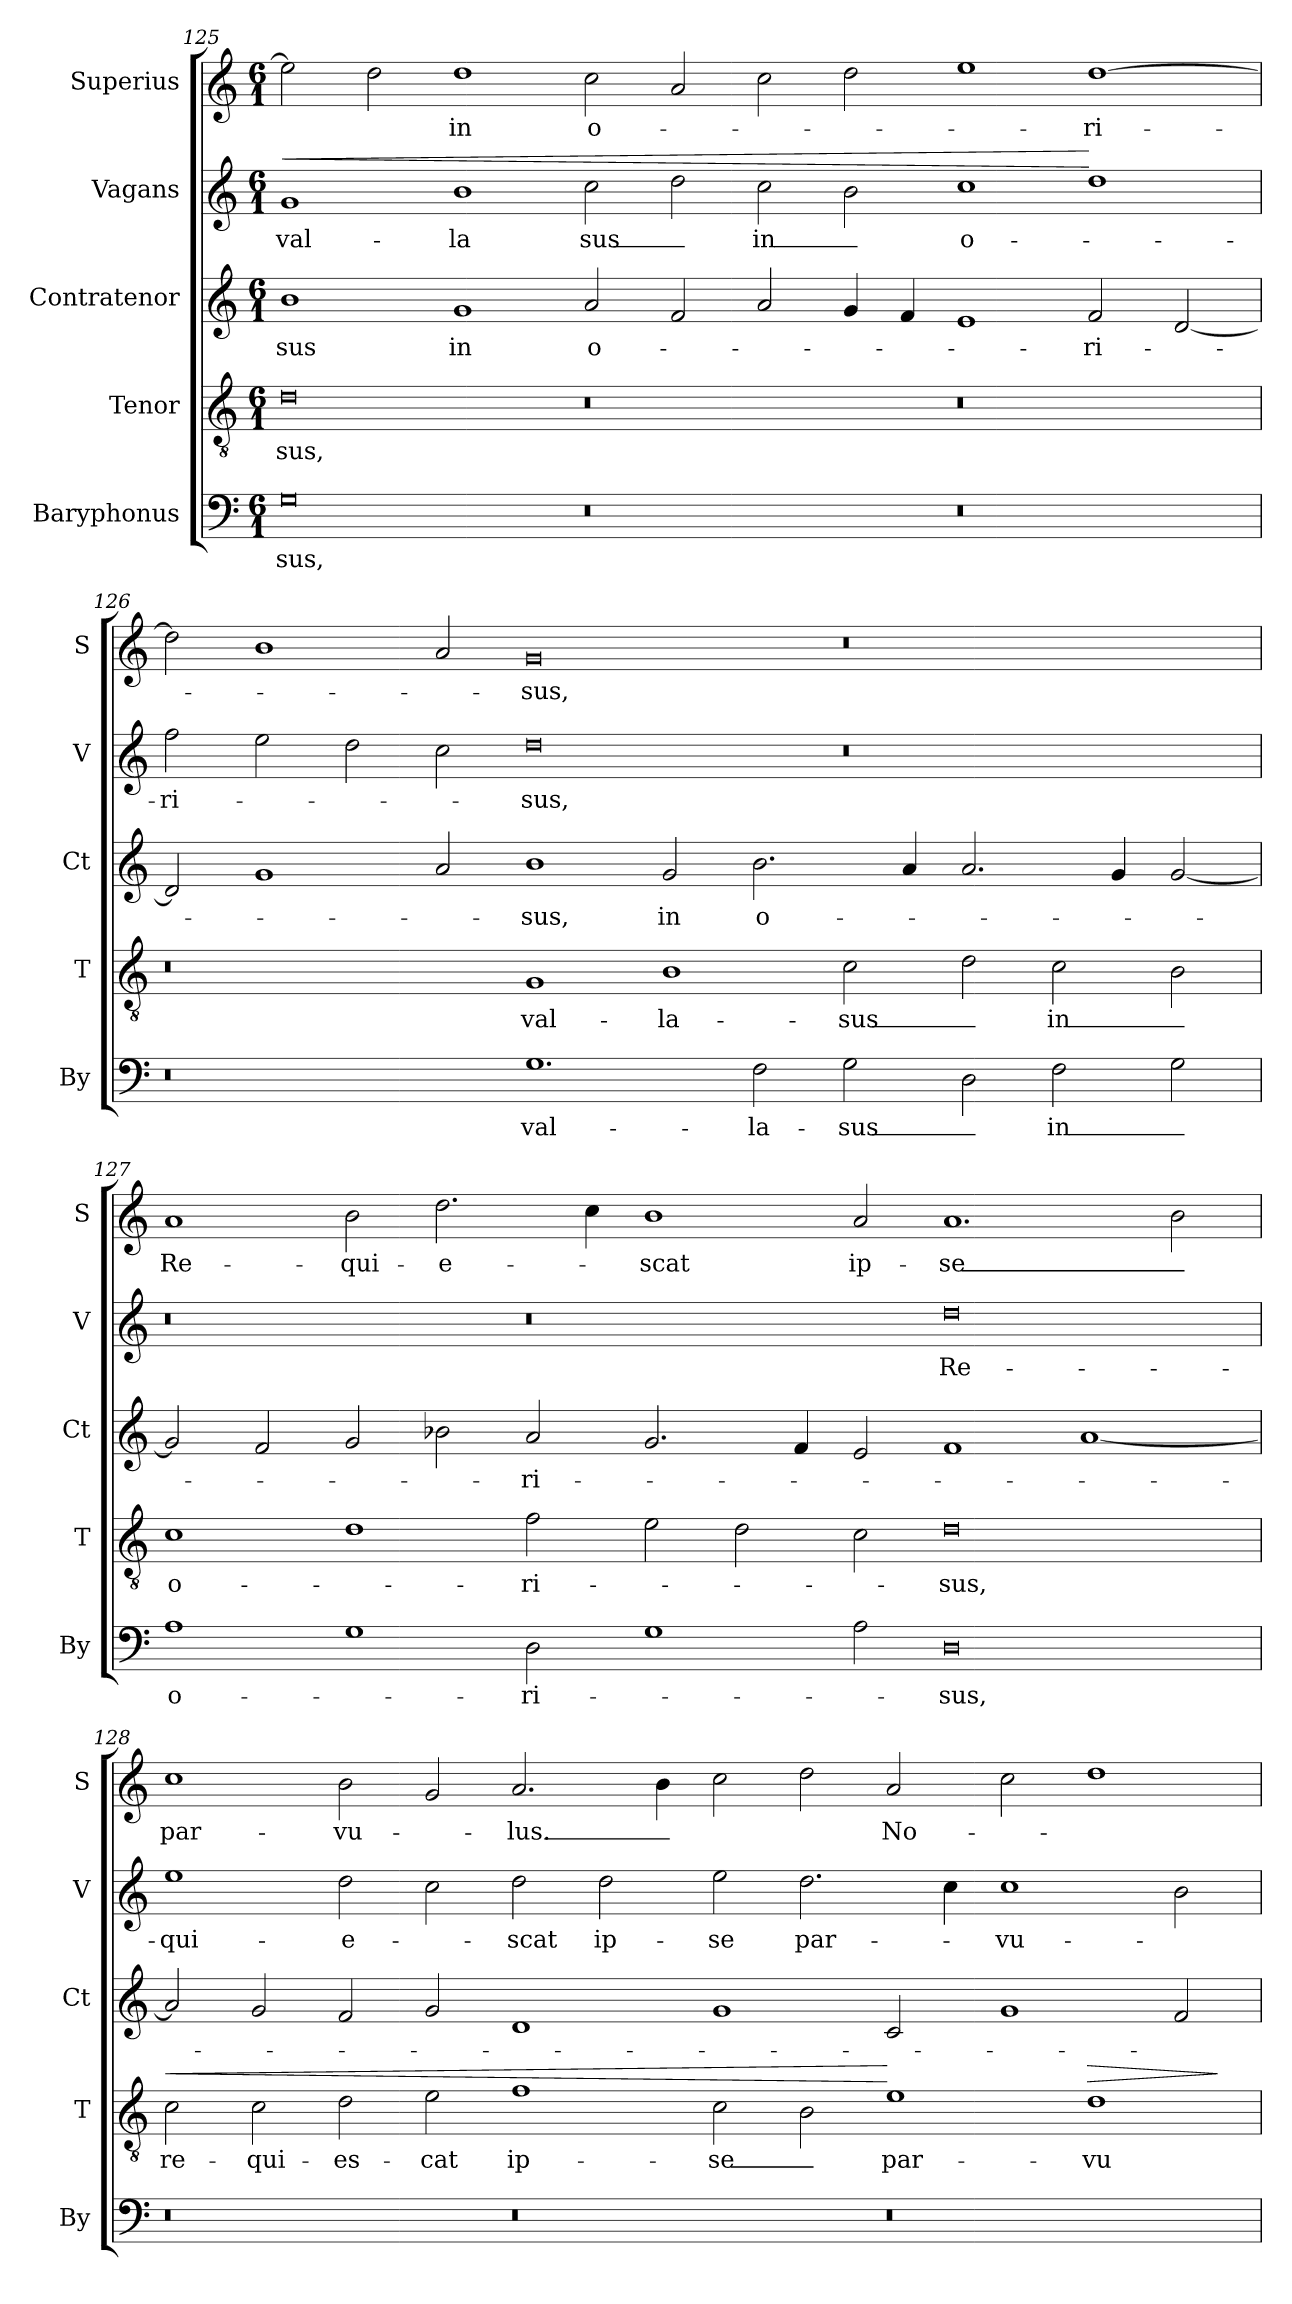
**kern	**text	**kern	**text	**dynam	**kern	**text	**kern	**text	**dynam	**kern	**text
*part5	*part5	*part4	*part4	*part4	*part3	*part3	*part2	*part2	*part2	*part1	*part1
*staff5	*staff5	*staff4	*staff4	*staff4	*staff3	*staff3	*staff2	*staff2	*staff2	*staff1	*staff1
*I"Baryphonus	*	*I"Tenor	*	*	*I"Contratenor	*	*I"Vagans	*	*	*I"Superius	*
*I'By	*	*I'T	*	*	*I'Ct	*	*I'V	*	*	*I'S	*
*clefF4	*	*clefGv2	*	*	*clefG2	*	*clefG2	*	*	*clefG2	*
*k[]	*	*k[]	*	*	*k[]	*	*k[]	*	*	*k[]	*
*M6/1	*	*M6/1	*	*	*M6/1	*	*M6/1	*	*	*M6/1	*
=125	=125	=125	=125	=125	=125	=125	=125	=125	=125	=125	=125
!	!	!	!	!	!	!	!	!	!LO:HP:a	!	!
0G	-sus,	0d	-sus,	.	1b	sus	1g	val-	<	2ee\]	_
.	.	.	.	.	.	.	.	.	.	2dd\	_
.	.	.	.	.	1g	in	1b	-la	.	1dd	in
0r	.	0r	.	.	2a/	o-	2cc\	sus_	.	2cc\	o-
.	.	.	.	.	2f/	.	2dd\	_	.	2a/	.
.	.	.	.	.	2a/	.	2cc\	in_	.	2cc\	.
.	.	.	.	.	4g/	.	2b\	_	.	2dd\	.
.	.	.	.	.	4f/	.	.	.	.	.	.
0r	.	0r	.	.	1e	.	1cc	o-	.	1ee	.
.	.	.	.	.	2f/	-ri-	1dd	.	[	[1dd	-ri-
.	.	.	.	.	[2d/	.	.	.	.	.	.
=126	=126	=126	=126	=126	=126	=126	=126	=126	=126	=126	=126
0r	.	0r	.	.	2d/]	.	2ff\	-ri-	.	2dd\]	.
.	.	.	.	.	1g	.	2ee\	.	.	1b	.
.	.	.	.	.	.	.	2dd\	.	.	.	.
.	.	.	.	.	2a/	.	2cc\	.	.	2a/	.
1.G	val-	1G	val-	.	1b	-sus,	0dd	-sus,	.	0g	-sus,
.	.	1B	-la-	.	2g/	in	.	.	.	.	.
2F\	-la-	.	.	.	2.b\	o-	.	.	.	.	.
2G\	-sus_	2c\	-sus_	.	.	.	0r	.	.	0r	.
.	.	.	.	.	4a/	.	.	.	.	.	.
2D\	_	2d\	_	.	2.a/	.	.	.	.	.	.
2F\	in_	2c\	in_	.	.	.	.	.	.	.	.
.	.	.	.	.	4g/	.	.	.	.	.	.
2G\	_	2B\	_	.	[2g/	.	.	.	.	.	.
=127	=127	=127	=127	=127	=127	=127	=127	=127	=127	=127	=127
1A	o-	1c	o-	.	2g/]	.	0r	.	.	1a	Re-
.	.	.	.	.	2f/	.	.	.	.	.	.
1G	.	1d	.	.	2g/	.	.	.	.	2b\	-qui-
.	.	.	.	.	2b-X\	.	.	.	.	2.dd\	-e-
2D\	-ri-	2f\	-ri-	.	2a/	-ri-	0r	.	.	.	.
.	.	.	.	.	.	.	.	.	.	4cc\	.
1G	.	2e\	.	.	2.g/	.	.	.	.	1b	-scat
.	.	2d\	.	.	.	.	.	.	.	.	.
.	.	.	.	.	4f/	.	.	.	.	.	.
2A\	.	2c\	.	.	2e/	.	.	.	.	2a/	ip-
0D	-sus,	0d	-sus,	.	1f	.	0dd	Re-	.	1.a	-se_
.	.	.	.	.	[1a	.	.	.	.	.	.
.	.	.	.	.	.	.	.	.	.	2b\	_
=128	=128	=128	=128	=128	=128	=128	=128	=128	=128	=128	=128
!	!	!	!	!LO:HP:a	!	!	!	!	!	!	!
0r	.	2c\	re-	<	2a/]	.	1ee	-qui-	.	1cc	par-
.	.	2c\	-qui-	.	2g/	.	.	.	.	.	.
.	.	2d\	-es-	.	2f/	.	2dd\	-e-	.	2b\	-vu-
.	.	2e\	-cat	.	2g/	.	2cc\	.	.	2g/	.
0r	.	1f	ip-	.	1d	.	2dd\	-scat	.	2.a/	-lus._
.	.	.	.	.	.	.	2dd\	ip-	.	.	.
.	.	.	.	.	.	.	.	.	.	4b\	_
.	.	2c\	-se_	.	1g	.	2ee\	-se	.	2cc\	_
.	.	2B\	_	.	.	.	2.dd\	par-	.	2dd\	_
0r	.	1e	par-	[	2c/	.	.	.	.	2a/	No-
.	.	.	.	.	.	.	4cc\	.	.	.	.
.	.	.	.	.	1g	.	1cc	-vu-	.	2cc\	.
!	!	!	!	!LO:HP:a	!	!	!	!	!	!	!
.	.	1d	-vu-	>	.	.	.	.	.	1dd	.
.	.	.	.	.	2f/	.	2b\	.	.	.	.
.	.	.	.	]	.	.	.	.	.	.	.
=	=	=	=	=	=	=	=	=	=	=	=
*-	*-	*-	*-	*-	*-	*-	*-	*-	*-	*-	*-
